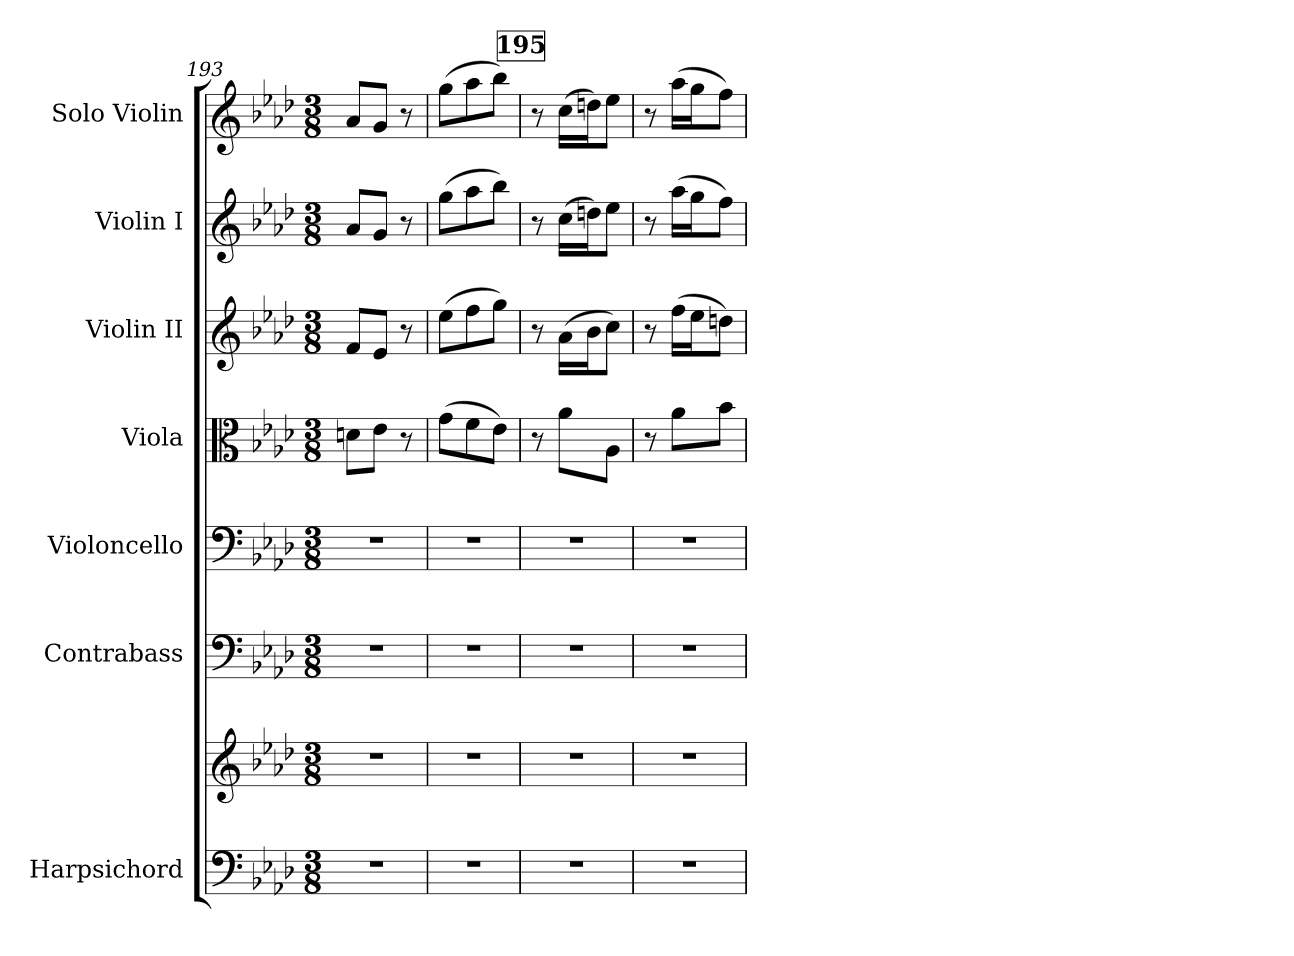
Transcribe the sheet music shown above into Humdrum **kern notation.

**kern	**kern	**kern	**kern	**kern	**kern	**kern	**kern
*part7	*part7	*part6	*part5	*part4	*part3	*part2	*part1
*staff8	*staff7	*staff6	*staff5	*staff4	*staff3	*staff2	*staff1
*I"Harpsichord	*	*I"Contrabass	*I"Violoncello	*I"Viola	*I"Violin II	*I"Violin I	*I"Solo Violin
*I'Hch.	*	*I'Cb.	*I'Vc.	*I'Vla.	*I'Vln. II	*I'Vln. I	*I'Vln.
*clefF4	*clefG2	*clefF4	*clefF4	*clefC3	*clefG2	*clefG2	*clefG2
*	*	*ITrd7c12	*	*	*	*	*
*k[b-e-a-d-]	*k[b-e-a-d-]	*k[b-e-a-d-]	*k[b-e-a-d-]	*k[b-e-a-d-]	*k[b-e-a-d-]	*k[b-e-a-d-]	*k[b-e-a-d-]
*M3/8	*M3/8	*M3/8	*M3/8	*M3/8	*M3/8	*M3/8	*M3/8
=193	=193	=193	=193	=193	=193	=193	=193
4.r	4.r	4.r	4.r	8dn\L	8f/L	8a-/L	8a-/L
.	.	.	.	8e-\J	8e-/J	8g/J	8g/J
.	.	.	.	8r	8r	8r	8r
=194	=194	=194	=194	=194	=194	=194	=194
4.r	4.r	4.r	4.r	(>8g\L	(>8ee-\L	(>8gg\L	(>8gg\L
.	.	.	.	8f\	8ff\	8aa-\	8aa-\
.	.	.	.	8e-\J)	8gg\J)	8bb-\J)	8bb-\J)
!!LO:REH:place=s1:a:B:fs=14:t=195
=195	=195	=195	=195	=195	=195	=195	=195
4.r	4.r	4.r	4.r	8r	8r	8r	8r
.	.	.	.	8a-\L	(>16a-\LL	(>16cc\LL	(>16cc\LL
.	.	.	.	.	16b-\J	16ddn\J)	16ddn\J)
.	.	.	.	8A-\J	8cc\J)	8ee-\J	8ee-\J
=196	=196	=196	=196	=196	=196	=196	=196
4.r	4.r	4.r	4.r	8r	8r	8r	8r
.	.	.	.	8a-\L	(>16ff\LL	(>16aa-\LL	(>16aa-\LL
.	.	.	.	.	16ee-\J	16gg\J	16gg\J
.	.	.	.	8b-\J	8ddn\J)	8ff\J)	8ff\J)
=	=	=	=	=	=	=	=
*-	*-	*-	*-	*-	*-	*-	*-
